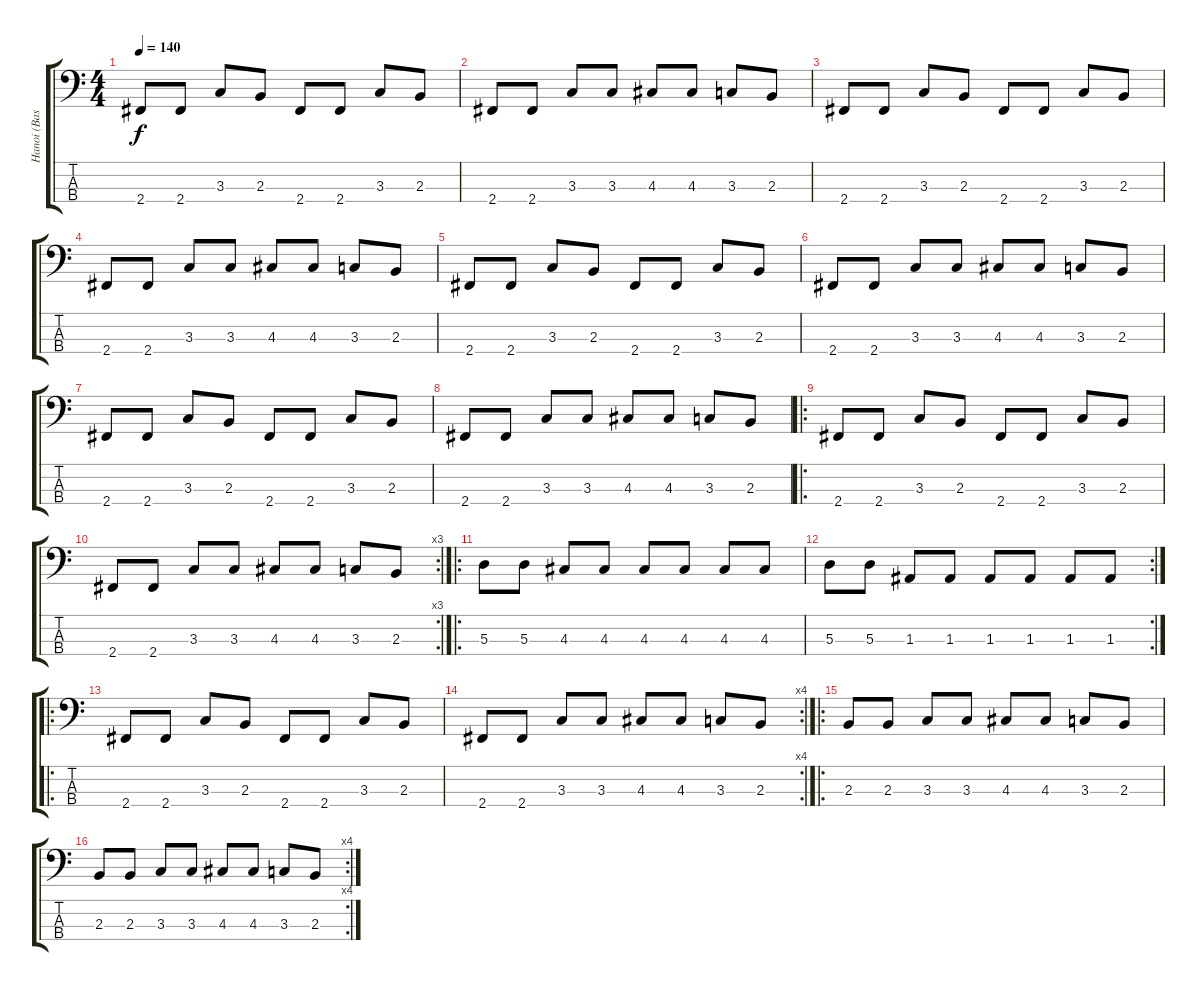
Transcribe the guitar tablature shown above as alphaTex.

\track ("Hanoi (Bass)" "Hanoi (Bas") {instrument electricbassfinger}
\staff {score tabs}
\tuning (G2 D2 A1 E1) {hide}
\ts (4 4)
\tempo 140
\clef f4
\ks c
2.4.8{dy f} 2.4.8 3.3.8 2.3.8 2.4.8 2.4.8 3.3.8 2.3.8 |
2.4.8 2.4.8 3.3.8 3.3.8 4.3.8 4.3.8 3.3.8 2.3.8 |
2.4.8 2.4.8 3.3.8 2.3.8 2.4.8 2.4.8 3.3.8 2.3.8 |
2.4.8 2.4.8 3.3.8 3.3.8 4.3.8 4.3.8 3.3.8 2.3.8 |
2.4.8 2.4.8 3.3.8 2.3.8 2.4.8 2.4.8 3.3.8 2.3.8 |
2.4.8 2.4.8 3.3.8 3.3.8 4.3.8 4.3.8 3.3.8 2.3.8 |
2.4.8 2.4.8 3.3.8 2.3.8 2.4.8 2.4.8 3.3.8 2.3.8 |
2.4.8 2.4.8 3.3.8 3.3.8 4.3.8 4.3.8 3.3.8 2.3.8 |
\ro
2.4.8 2.4.8 3.3.8 2.3.8 2.4.8 2.4.8 3.3.8 2.3.8 |
\rc 3
2.4.8 2.4.8 3.3.8 3.3.8 4.3.8 4.3.8 3.3.8 2.3.8 |
\ro
5.3.8 5.3.8 4.3.8 4.3.8 4.3.8 4.3.8 4.3.8 4.3.8 |
\rc 2
5.3.8 5.3.8 1.3.8 1.3.8 1.3.8 1.3.8 1.3.8 1.3.8 |
\ro
2.4.8 2.4.8 3.3.8 2.3.8 2.4.8 2.4.8 3.3.8 2.3.8 |
\rc 4
2.4.8 2.4.8 3.3.8 3.3.8 4.3.8 4.3.8 3.3.8 2.3.8 |
\ro
2.3.8 2.3.8 3.3.8 3.3.8 4.3.8 4.3.8 3.3.8 2.3.8 |
\rc 4
2.3.8 2.3.8 3.3.8 3.3.8 4.3.8 4.3.8 3.3.8 2.3.8
